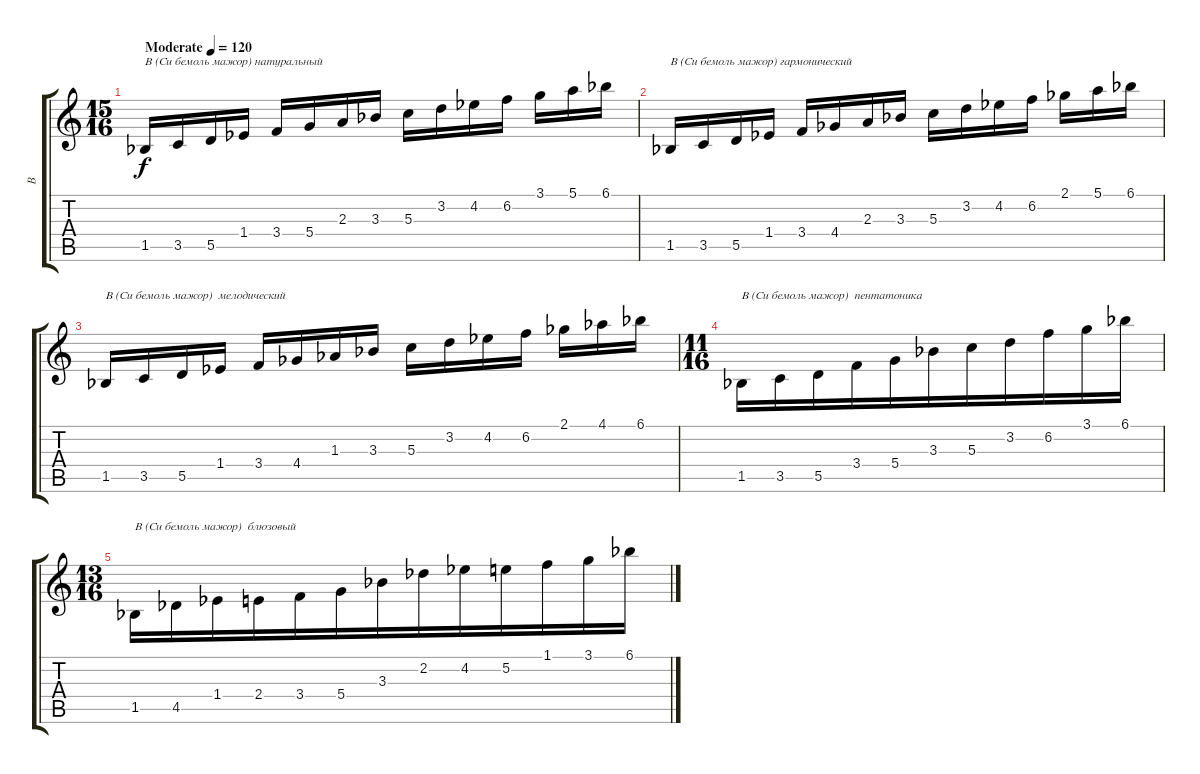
\track ("B" "B") {instrument acousticguitarsteel}
\staff {score tabs}
\tuning (E4 B3 G3 D3 A2 E2) {hide}
\ts (15 16)
\tempo (120 "Moderate")
\clef g2
\ks c
1.5{acc b}.16{txt "B (Си бемоль мажор) натуральный" dy f instrument acousticguitarsteel} 3.5.16 5.5.16 1.4{acc b}.16 3.4.16 5.4.16 2.3.16 3.3{acc b}.16 5.3.16 3.2.16 4.2{acc b}.16 6.2.16 3.1.16 5.1.16 6.1{acc b}.16 |
1.5{acc b}.16{txt "B (Си бемоль мажор) гармонический"} 3.5.16 5.5.16 1.4{acc b}.16 3.4.16 4.4{acc b}.16 2.3.16 3.3{acc b}.16 5.3.16 3.2.16 4.2{acc b}.16 6.2.16 2.1{acc b}.16 5.1.16 6.1{acc b}.16 |
1.5{acc b}.16{txt "B (Си бемоль мажор)  мелодический"} 3.5.16 5.5.16 1.4{acc b}.16 3.4.16 4.4{acc b}.16 1.3{acc b}.16 3.3{acc b}.16 5.3.16 3.2.16 4.2{acc b}.16 6.2.16 2.1{acc b}.16 4.1{acc b}.16 6.1{acc b}.16 |
\ts (11 16)
1.5{acc b}.16{txt "B (Си бемоль мажор)  пентатоника" beam merge} 3.5.16{beam merge} 5.5.16{beam merge} 3.4.16{beam merge} 5.4.16 3.3{acc b}.16{beam merge} 5.3.16{beam merge} 3.2.16{beam merge} 6.2.16{beam merge} 3.1.16{beam merge} 6.1{acc b}.16 |
\ts (13 16)
1.5{acc b}.16{txt "B (Си бемоль мажор)  блюзовый" beam merge} 4.5{acc b}.16{beam merge} 1.4{acc b}.16{beam merge} 2.4.16{beam merge} 3.4.16{beam merge} 5.4.16 3.3{acc b}.16{beam merge} 2.2{acc b}.16{beam merge} 4.2{acc b}.16{beam merge} 5.2.16{beam merge} 1.1.16{beam merge} 3.1.16{beam merge} 6.1{acc b}.16
